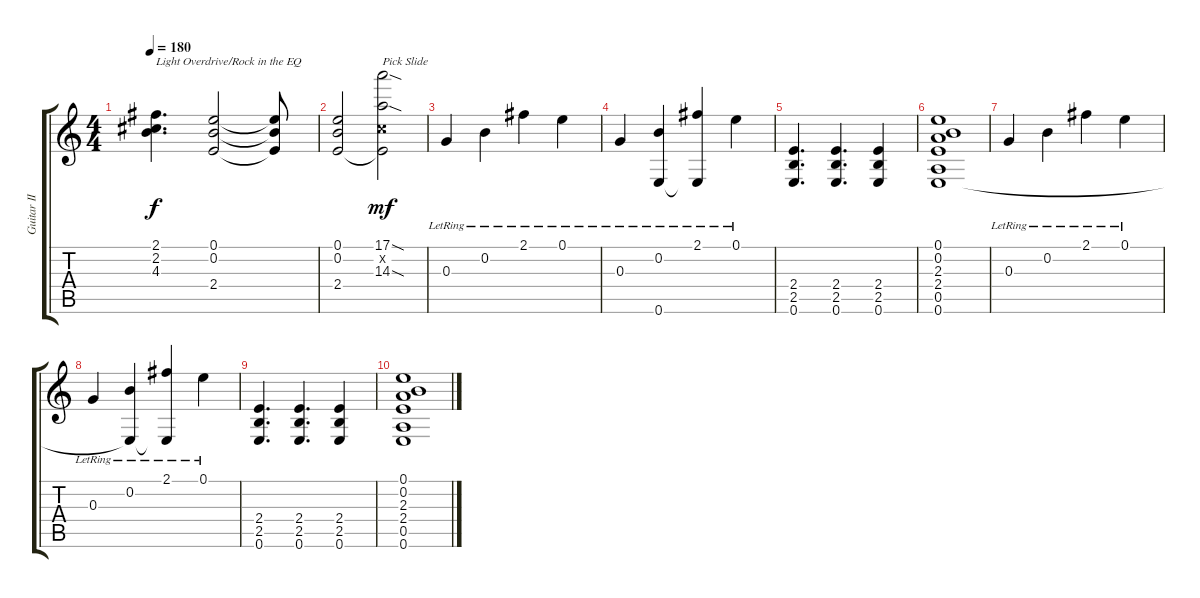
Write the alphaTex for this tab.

\track ("Guitar II" "Guitar II") {instrument distortionguitar}
\staff {score tabs}
\tuning (E4 B3 G3 D3 A2 E2) {hide}
\ts (4 4)
\tempo 180
\clef g2
\ks c
(2.1 2.2 4.3).4{d txt "Light Overdrive/Rock in the EQ" dy f volume 13 instrument distortionguitar} (0.1 0.2 2.4).2 (0.1{t} 0.2{t} 2.4{t}).8 |
(0.1 0.2 2.4).2 (17.1{sod} 1.2{x} 14.3{sod} 2.4{t}).2{txt "Pick Slide" dy mf} |
0.3{lr}.4 0.2{lr}.4 2.1{lr}.4 0.1{lr}.4 |
0.3{lr}.4 (0.2{lr} 0.6).4 (2.1{lr} 0.6{t}).4 0.1{lr}.4 |
(2.4 2.5 0.6).4{d} (2.4 2.5 0.6).4{d} (2.4 2.5 0.6).4 |
(0.1 0.2 2.3 2.4 0.5 0.6).1 |
0.3{lr}.4 0.2{lr}.4 2.1{lr}.4 0.1{lr}.4 |
0.3{lr}.4 (0.2{lr} 0.6{t}).4 (2.1{lr} 0.6{t}).4 0.1{lr}.4 |
(2.4 2.5 0.6).4{d} (2.4 2.5 0.6).4{d} (2.4 2.5 0.6).4 |
(0.1 0.2 2.3 2.4 0.5 0.6).1
